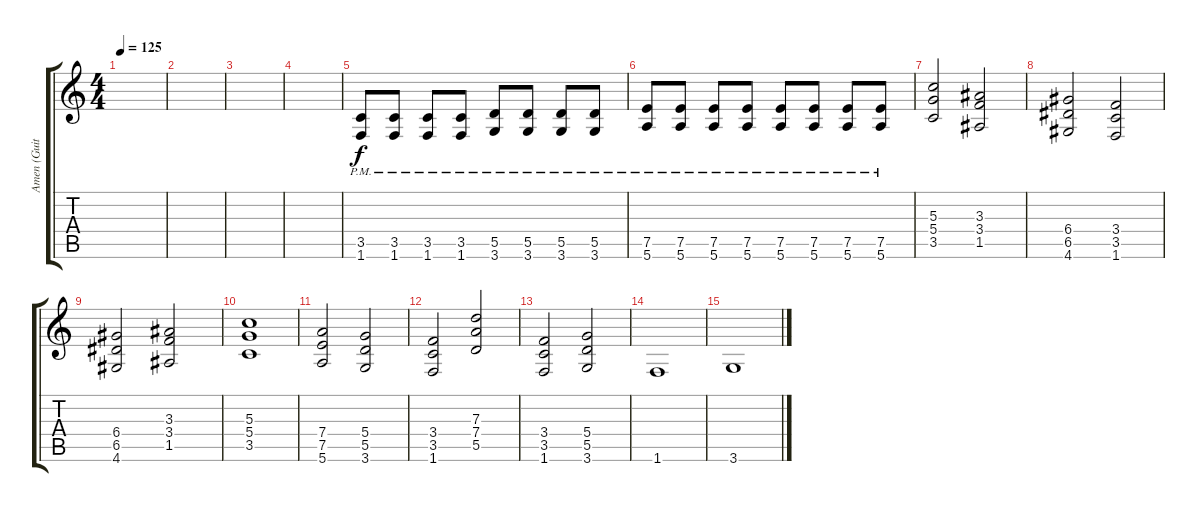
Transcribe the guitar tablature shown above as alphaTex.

\track ("Amen (Guitar Studio 2)" "Amen (Guit") {instrument distortionguitar}
\staff {score tabs}
\tuning (E4 B3 G3 D3 A2 E2) {hide}
\ts (4 4)
\tempo 125
\clef g2
\ks c
|
|
|
|
(3.5{pm} 1.6{pm}).8{volume 14} (3.5{pm} 1.6{pm}).8 (3.5{pm} 1.6{pm}).8 (3.5{pm} 1.6{pm}).8 (5.5{pm} 3.6{pm}).8 (5.5{pm} 3.6{pm}).8 (5.5{pm} 3.6{pm}).8 (5.5{pm} 3.6{pm}).8 |
(7.5{pm} 5.6{pm}).8 (7.5{pm} 5.6{pm}).8 (7.5{pm} 5.6{pm}).8 (7.5{pm} 5.6{pm}).8 (7.5{pm} 5.6{pm}).8 (7.5{pm} 5.6{pm}).8 (7.5{pm} 5.6{pm}).8 (7.5{pm} 5.6{pm}).8 |
(5.3 5.4 3.5).2{volume 12} (3.3 3.4 1.5).2 |
(6.4 6.5 4.6).2 (3.4 3.5 1.6).2 |
(6.4 6.5 4.6).2 (3.3 3.4 1.5).2 |
(5.3 5.4 3.5).1 |
(7.4 7.5 5.6).2 (5.4 5.5 3.6).2 |
(3.4 3.5 1.6).2 (7.3 7.4 5.5).2 |
(3.4 3.5 1.6).2 (5.4 5.5 3.6).2 |
1.6.1{volume 14} |
3.6.1
